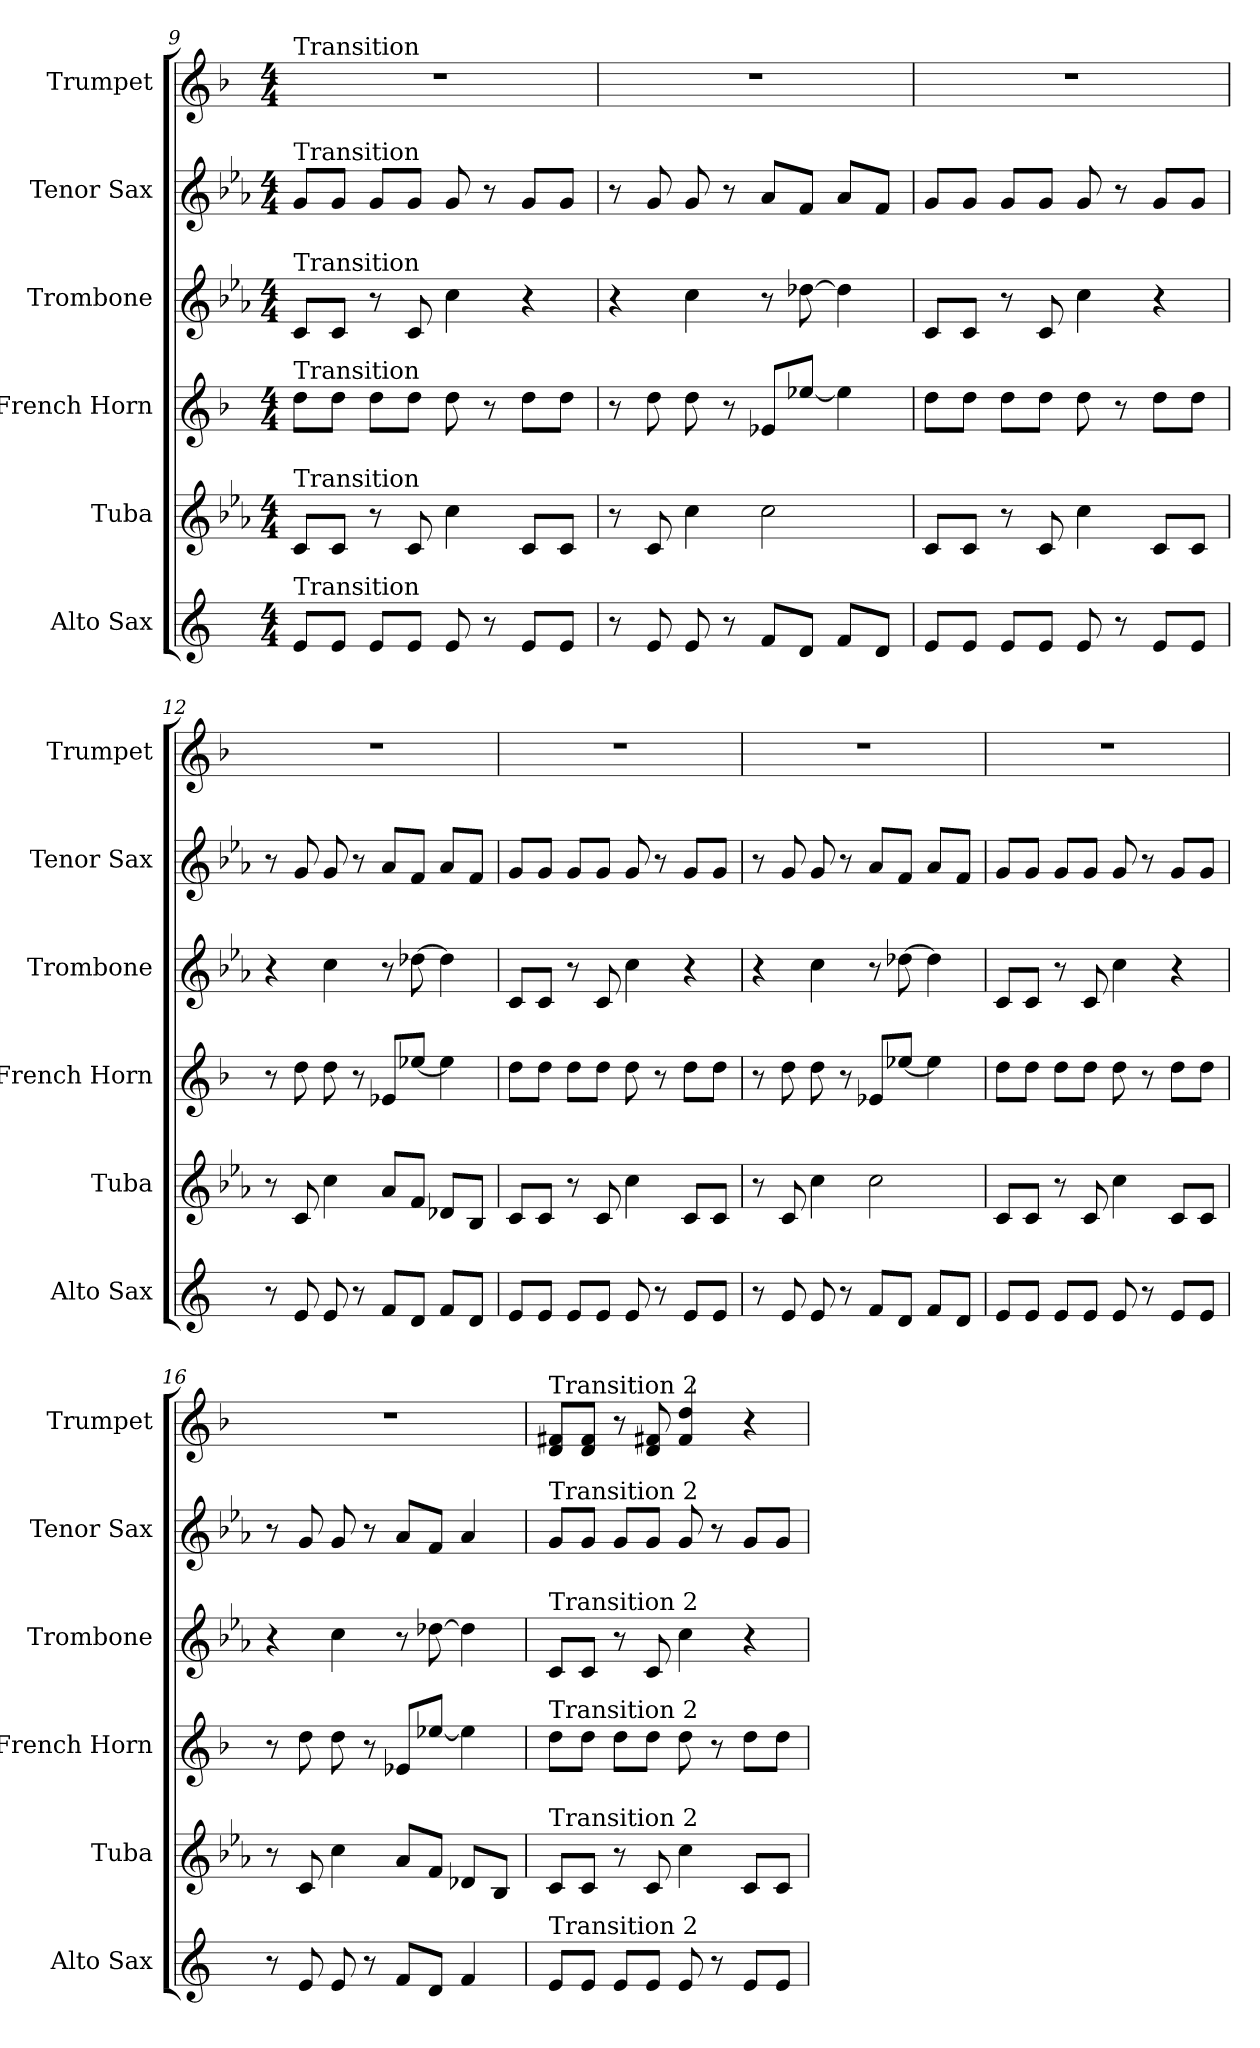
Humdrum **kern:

**kern	**kern	**kern	**kern	**kern	**kern
*part6	*part5	*part4	*part3	*part2	*part1
*staff6	*staff5	*staff4	*staff3	*staff2	*staff1
*I"Alto Sax	*I"Tuba	*I"French Horn	*I"Trombone	*I"Tenor Sax	*I"Trumpet
*I'Alto Sax	*I'Tuba	*I'French Horn	*I'Trombone	*I'Tenor Sax	*I'Trumpet
*clefG2	*clefG2	*clefG2	*clefG2	*clefG2	*clefG2
*ITrd5c9	*ITrd15c26	*ITrd4c7	*ITrd8c14	*ITrd8c14	*ITrd1c2
*k[b-e-a-]	*k[b-e-a-]	*k[b-e-]	*k[b-e-a-]	*k[b-e-a-]	*k[b-e-a-]
*M4/4	*M4/4	*M4/4	*M4/4	*M4/4	*M4/4
=9	=9	=9	=9	=9	=9
!	!	!	!	!	!LO:TX:a:t=Transition
!	!	!	!	!LO:TX:a:t=Transition	!
!	!	!	!LO:TX:a:t=Transition	!	!
!	!	!LO:TX:a:t=Transition	!	!	!
!	!LO:TX:a:t=Transition	!	!	!	!
!LO:TX:a:t=Transition	!	!	!	!	!
8GL	8CCL	8gL	8CL	8GL	1r
8GJ	8CCJ	8gJ	8CJ	8GJ	.
8GL	8r	8gL	8r	8GL	.
8GJ	8CC	8gJ	8C	8GJ	.
8G	4C	8g	4c	8G	.
8r	.	8r	.	8r	.
8GL	8CCL	8gL	4r	8GL	.
8GJ	8CCJ	8gJ	.	8GJ	.
=10	=10	=10	=10	=10	=10
8r	8r	8r	4r	8r	1r
8G	8CC	8g	.	8G	.
8G	4C	8g	4c	8G	.
8r	.	8r	.	8r	.
8A-L	2C	8A-XL	8r	8A-L	.
8FJ	.	[8a-XJ	[8d-X	8FJ	.
8A-L	.	4a-]	4d-]	8A-L	.
8FJ	.	.	.	8FJ	.
=11	=11	=11	=11	=11	=11
8GL	8CCL	8gL	8CL	8GL	1r
8GJ	8CCJ	8gJ	8CJ	8GJ	.
8GL	8r	8gL	8r	8GL	.
8GJ	8CC	8gJ	8C	8GJ	.
8G	4C	8g	4c	8G	.
8r	.	8r	.	8r	.
8GL	8CCL	8gL	4r	8GL	.
8GJ	8CCJ	8gJ	.	8GJ	.
=12	=12	=12	=12	=12	=12
8r	8r	8r	4r	8r	1r
8G	8CC	8g	.	8G	.
8G	4C	8g	4c	8G	.
8r	.	8r	.	8r	.
8A-L	8AA-L	8A-XL	8r	8A-L	.
8FJ	8FFJ	[8a-XJ	[8d-X	8FJ	.
8A-L	8DD-XL	4a-]	4d-]	8A-L	.
8FJ	8BBB-J	.	.	8FJ	.
=13	=13	=13	=13	=13	=13
8GL	8CCL	8gL	8CL	8GL	1r
8GJ	8CCJ	8gJ	8CJ	8GJ	.
8GL	8r	8gL	8r	8GL	.
8GJ	8CC	8gJ	8C	8GJ	.
8G	4C	8g	4c	8G	.
8r	.	8r	.	8r	.
8GL	8CCL	8gL	4r	8GL	.
8GJ	8CCJ	8gJ	.	8GJ	.
=14	=14	=14	=14	=14	=14
8r	8r	8r	4r	8r	1r
8G	8CC	8g	.	8G	.
8G	4C	8g	4c	8G	.
8r	.	8r	.	8r	.
8A-L	2C	8A-XL	8r	8A-L	.
8FJ	.	[8a-XJ	[8d-X	8FJ	.
8A-L	.	4a-]	4d-]	8A-L	.
8FJ	.	.	.	8FJ	.
=15	=15	=15	=15	=15	=15
8GL	8CCL	8gL	8CL	8GL	1r
8GJ	8CCJ	8gJ	8CJ	8GJ	.
8GL	8r	8gL	8r	8GL	.
8GJ	8CC	8gJ	8C	8GJ	.
8G	4C	8g	4c	8G	.
8r	.	8r	.	8r	.
8GL	8CCL	8gL	4r	8GL	.
8GJ	8CCJ	8gJ	.	8GJ	.
=16	=16	=16	=16	=16	=16
8r	8r	8r	4r	8r	1r
8G	8CC	8g	.	8G	.
8G	4C	8g	4c	8G	.
8r	.	8r	.	8r	.
8A-L	8AA-L	8A-XL	8r	8A-L	.
8FJ	8FFJ	[8a-XJ	[8d-X	8FJ	.
4A-	8DD-XL	4a-]	4d-]	4A-	.
.	8BBB-J	.	.	.	.
=17	=17	=17	=17	=17	=17
!	!	!	!	!	!LO:TX:a:t=Transition 2
!	!	!	!	!LO:TX:a:t=Transition 2	!
!	!	!	!LO:TX:a:t=Transition 2	!	!
!	!	!LO:TX:a:t=Transition 2	!	!	!
!	!LO:TX:a:t=Transition 2	!	!	!	!
!LO:TX:a:t=Transition 2	!	!	!	!	!
8GL	8CCL	8gL	8CL	8GL	8c 8enL
8GJ	8CCJ	8gJ	8CJ	8GJ	8c 8eJ
8GL	8r	8gL	8r	8GL	8r
8GJ	8CC	8gJ	8C	8GJ	8c 8en
8G	4C	8g	4c	8G	4e 4cc
8r	.	8r	.	8r	.
8GL	8CCL	8gL	4r	8GL	4r
8GJ	8CCJ	8gJ	.	8GJ	.
=	=	=	=	=	=
*-	*-	*-	*-	*-	*-
